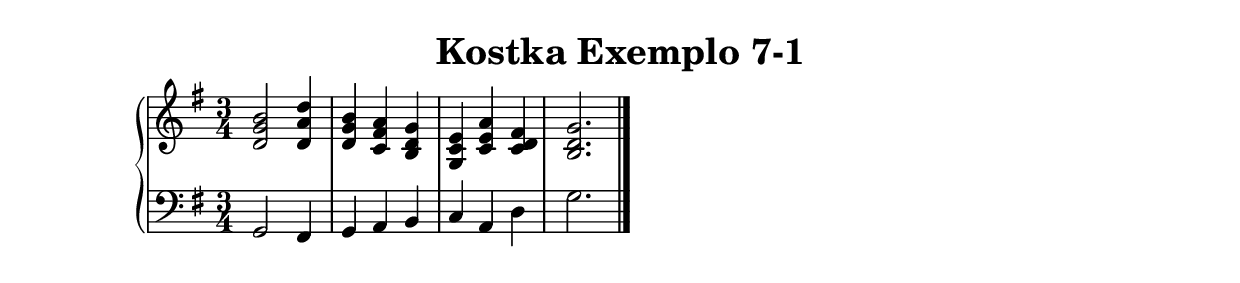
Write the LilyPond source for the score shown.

\version "2.10.0"
\header {
    title = "Kostka Exemplo 7-1"
    subtitle = ""
    composer = ""
}
cima = {
	\time 3/4
	\key g \major
			\relative c' {
				<d g b>2
				<d a' d>4
				<d g b>
				<c fis a>
				<b d g>
				<g c e>
				<c e a>
				<c d fis>
				<b d g>2.
				\bar "|."
			}
	}


baixo = {
	\clef bass
	\key g \major
	\time 3/4
	       \relative c {
				g2 fis4
				g a b
				c a d
				g2.
				\bar "|."
			}
	}


\score {
	\context PianoStaff = "piano" <<
		\new Staff = "cima" { \cima }
		\new Staff = "baixo" { \baixo }
		>>
	\midi {
		\context {
			\Score tempoWholesPerMinute = #(ly:make-moment 60 4)
		}
	}
	\layout {
%		ragged-right = ##t 
		\context {
			\Staff
			\consists Horizontal_bracket_engraver
		}
	}
}

